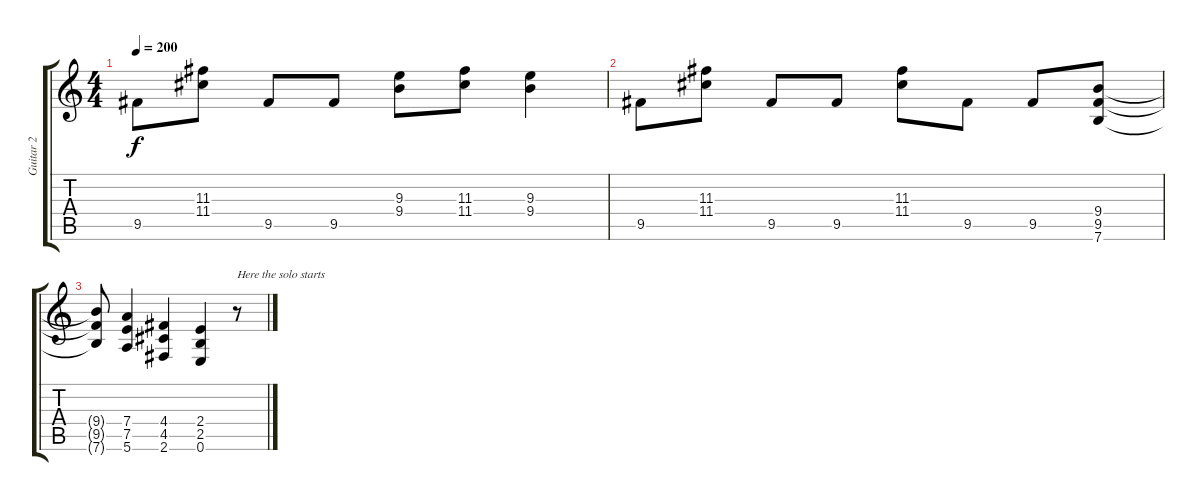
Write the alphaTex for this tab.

\track ("Guitar 2" "Guitar 2") {instrument acousticguitarnylon}
\staff {score tabs}
\tuning (E4 B3 G3 D3 A2 E2) {hide}
\ts (4 4)
\tempo 200
\clef g2
\ks c
9.5.8{dy f} (11.3 11.4).8 9.5.8 9.5.8 (9.3 9.4).8 (11.3 11.4).8 (9.3 9.4).4 |
9.5.8 (11.3 11.4).8 9.5.8 9.5.8 (11.3 11.4).8 9.5.8 9.5.8 (9.4 9.5 7.6).8 |
(9.4{t} 9.5{t} 7.6{t}).8 (7.4 7.5 5.6).4 (4.4 4.5 2.6).4 (2.4 2.5 0.6).4 r.8{txt "Here the solo starts"}
